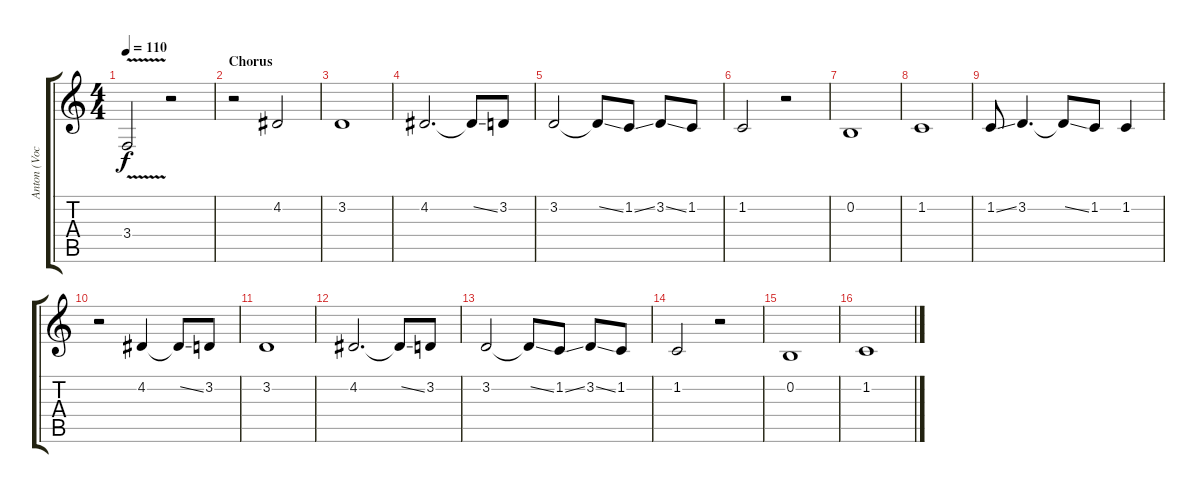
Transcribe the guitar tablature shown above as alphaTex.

\track ("Anton (Vocals)" "Anton (Voc") {instrument acousticgrandpiano}
\staff {score tabs}
\tuning (E4 B3 G3 D3 A2 E2) {hide}
\ts (4 4)
\tempo 110
\clef g2
\ks c
3.4{v}.2{dy f} r.2 |
\section ("" "Chorus")
r.2 4.2.2 |
3.2.1 |
4.2.2{d} 4.2{ss t}.8 3.2.8 |
3.2.2 3.2{ss t}.8 1.2{ss}.8 3.2{ss}.8 1.2.8 |
1.2.2 r.2 |
0.2.1 |
1.2.1 |
1.2{ss}.8 3.2.4{d} 3.2{ss t}.8 1.2.8 1.2.4 |
r.2 4.2.4 4.2{ss t}.8 3.2.8 |
3.2.1 |
4.2.2{d} 4.2{ss t}.8 3.2.8 |
3.2.2 3.2{ss t}.8 1.2{ss}.8 3.2{ss}.8 1.2.8 |
1.2.2 r.2 |
0.2.1 |
1.2.1
